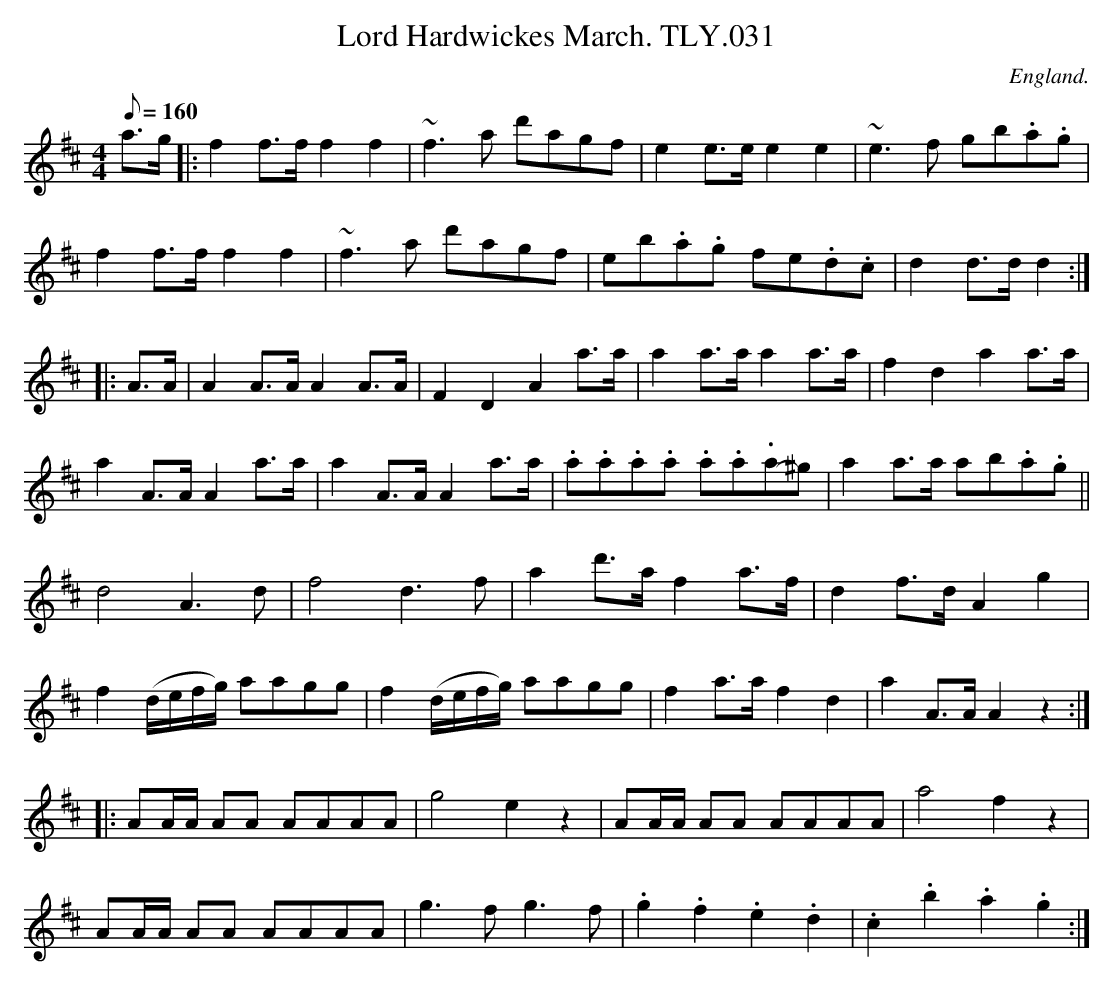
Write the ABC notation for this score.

X:1
T:Lord Hardwickes March. TLY.031
M:4/4
L:1/8
Q:160
O:England.
K:D
a>g|:f2 f>f f2f2|~f3-a d'agf|e2 e>e e2e2|~e3-f g-b.a.g|!
f2 f>f f2f2|~f3-a d'agf|e-b.a.g f-e.d.c|d2 d>d d2:|!
|:A>A|A2 A>A A2A>A|F2 D2 A2 a>a|a2 a>a a2 a>a|f2 d2 a2 a>a|!
a2 A>A A2 a>a|a2A>A A2 a>a|.a.a.a.a .a.a.a-^g| a2 a>a a-b.a.g||!
d4 A3 d|f4 d3 f|a2 d'>a f2 a>f| d2 f>d A2 g2|!
f2 (d/2e/2f/2g/2) aagg|f2 (d/2e/2f/2g/2) aagg|f2 a>a f2 d2|a2 A>AA2 z2:|
!
|:AA/2A/2 AA AAAA|g4-e2 z2|AA/2A/2 AA AAAA|a4-f2 z2|!
AA/2A/2 AA AAAA|g3f g3f|.g2.f2.e2.d2|.c2.b2.a2.g2:|
